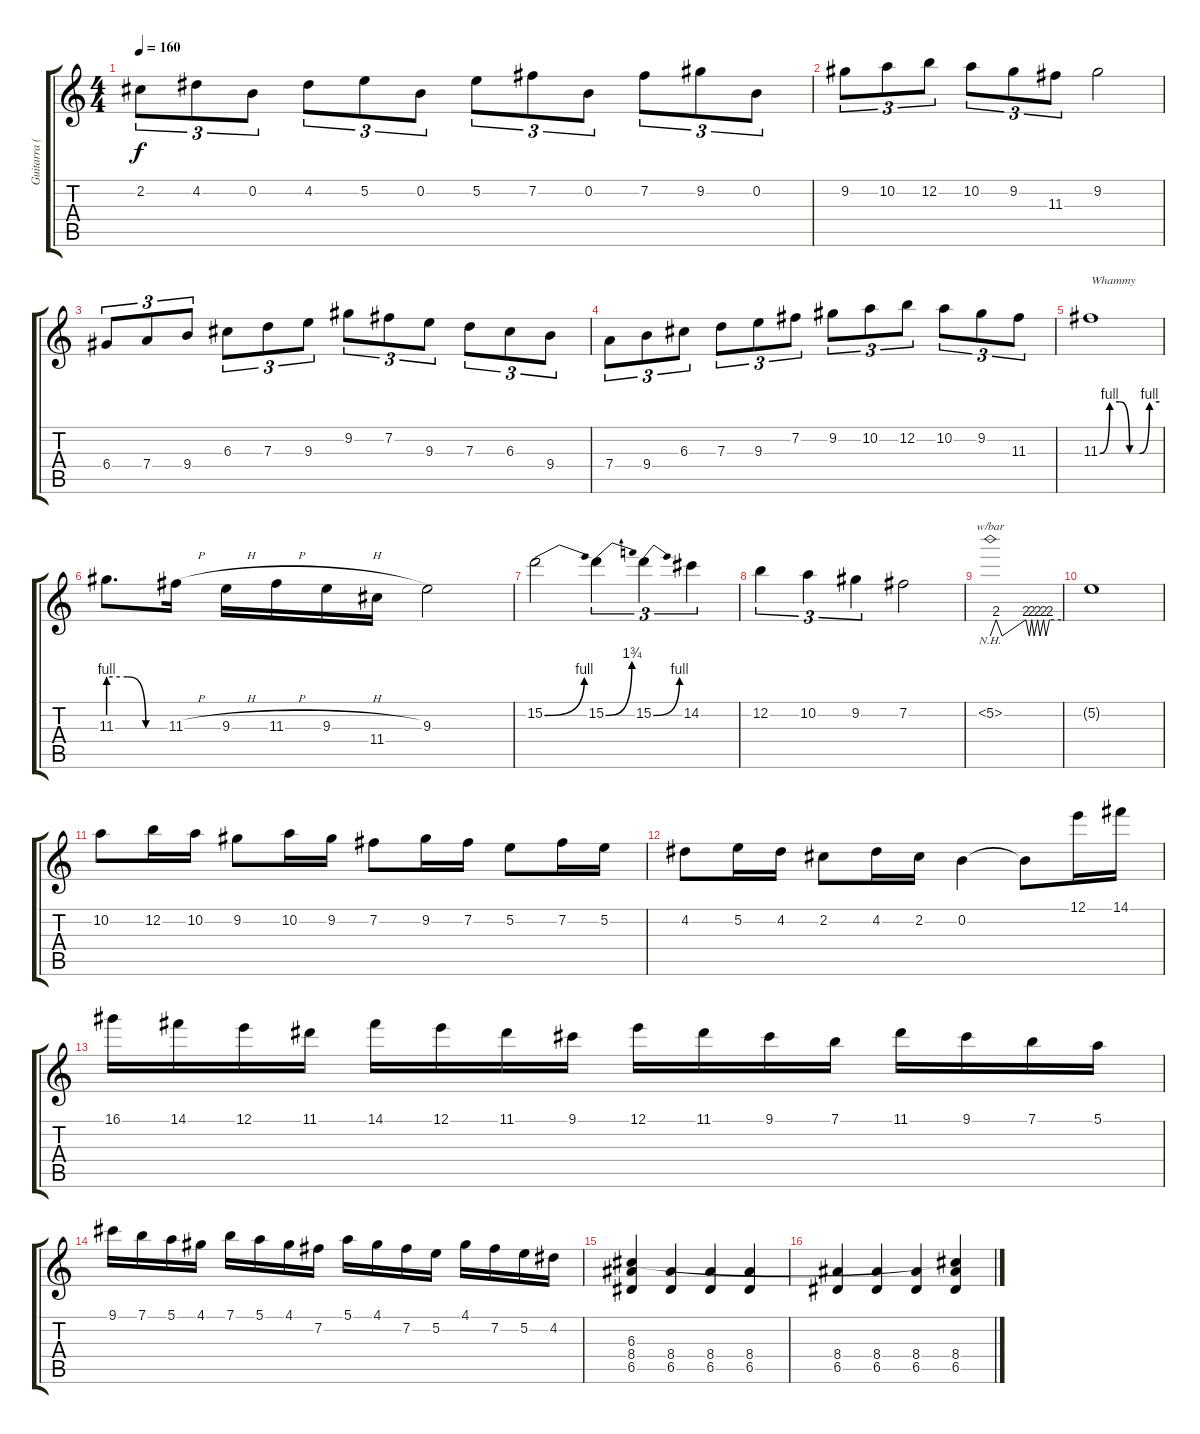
\track ("Guitarra (Oz)" "Guitarra (") {instrument distortionguitar}
\staff {score tabs}
\tuning (E4 B3 G3 D3 A2 E2) {hide}
\ts (4 4)
\tempo 160
\clef g2
\ks c
2.2.8{tu (3 2) dy f} 4.2.8{tu (3 2)} 0.2.8{tu (3 2)} 4.2.8{tu (3 2)} 5.2.8{tu (3 2)} 0.2.8{tu (3 2)} 5.2.8{tu (3 2)} 7.2.8{tu (3 2)} 0.2.8{tu (3 2)} 7.2.8{tu (3 2)} 9.2.8{tu (3 2)} 0.2.8{tu (3 2)} |
9.2.8{tu (3 2)} 10.2.8{tu (3 2)} 12.2.8{tu (3 2)} 10.2.8{tu (3 2)} 9.2.8{tu (3 2)} 11.3.8{tu (3 2)} 9.2.2 |
6.4.8{tu (3 2)} 7.4.8{tu (3 2)} 9.4.8{tu (3 2)} 6.3.8{tu (3 2)} 7.3.8{tu (3 2)} 9.3.8{tu (3 2)} 9.2.8{tu (3 2)} 7.2.8{tu (3 2)} 9.3.8{tu (3 2)} 7.3.8{tu (3 2)} 6.3.8{tu (3 2)} 9.4.8{tu (3 2)} |
7.4.8{tu (3 2)} 9.4.8{tu (3 2)} 6.3.8{tu (3 2)} 7.3.8{tu (3 2)} 9.3.8{tu (3 2)} 7.2.8{tu (3 2)} 9.2.8{tu (3 2)} 10.2.8{tu (3 2)} 12.2.8{tu (3 2)} 10.2.8{tu (3 2)} 9.2.8{tu (3 2)} 11.3.8{tu (3 2)} |
11.3{be (custom 0 0 10 4 20 4 30 0 40 0 50 4 60 4)}.1{txt "Whammy"} |
11.3{be (custom 0 4 20 4 40 0 60 0)}.8{d} 11.3{h}.16 9.3{h}.16 11.3{h}.16 9.3{h}.16 11.4.16 9.3.2 |
15.2{be (bend 0 0 60 4)}.2 15.2{be (bend 0 0 60 7)}.4{tu (3 2)} 15.2{be (bend 0 0 60 4)}.4{tu (3 2)} 14.2.4{tu (3 2)} |
12.2.4{tu (3 2)} 10.2.4{tu (3 2)} 9.2.4{tu (3 2)} 7.2.2 |
5.2{nh}.1{tbe (custom default 0 0 5 8 10 0 30 8 33 0 35 8 37 0 40 8 42 0 45 8 47 0 50 8 60 8)} |
5.2{t}.1 |
10.2.8 12.2.16 10.2.16 9.2.8 10.2.16 9.2.16 7.2.8 9.2.16 7.2.16 5.2.8 7.2.16 5.2.16 |
4.2.8 5.2.16 4.2.16 2.2.8 4.2.16 2.2.16 0.2.4 0.2{t}.8 12.1.16 14.1.16 |
16.1.16 14.1.16 12.1.16 11.1.16 14.1.16 12.1.16 11.1.16 9.1.16 12.1.16 11.1.16 9.1.16 7.1.16 11.1.16 9.1.16 7.1.16 5.1.16 |
9.1.16 7.1.16 5.1.16 4.1.16 7.1.16 5.1.16 4.1.16 7.2.16 5.1.16 4.1.16 7.2.16 5.2.16 4.1.16 7.2.16 5.2.16 4.2.16 |
(6.3 8.4 6.5).4 (8.4 6.5).4 (8.4 6.5).4 (8.4 6.5).4 |
(8.4 6.5).4 (8.4 6.5).4 (8.4 6.5).4 (6.3{t} 8.4 6.5).4
